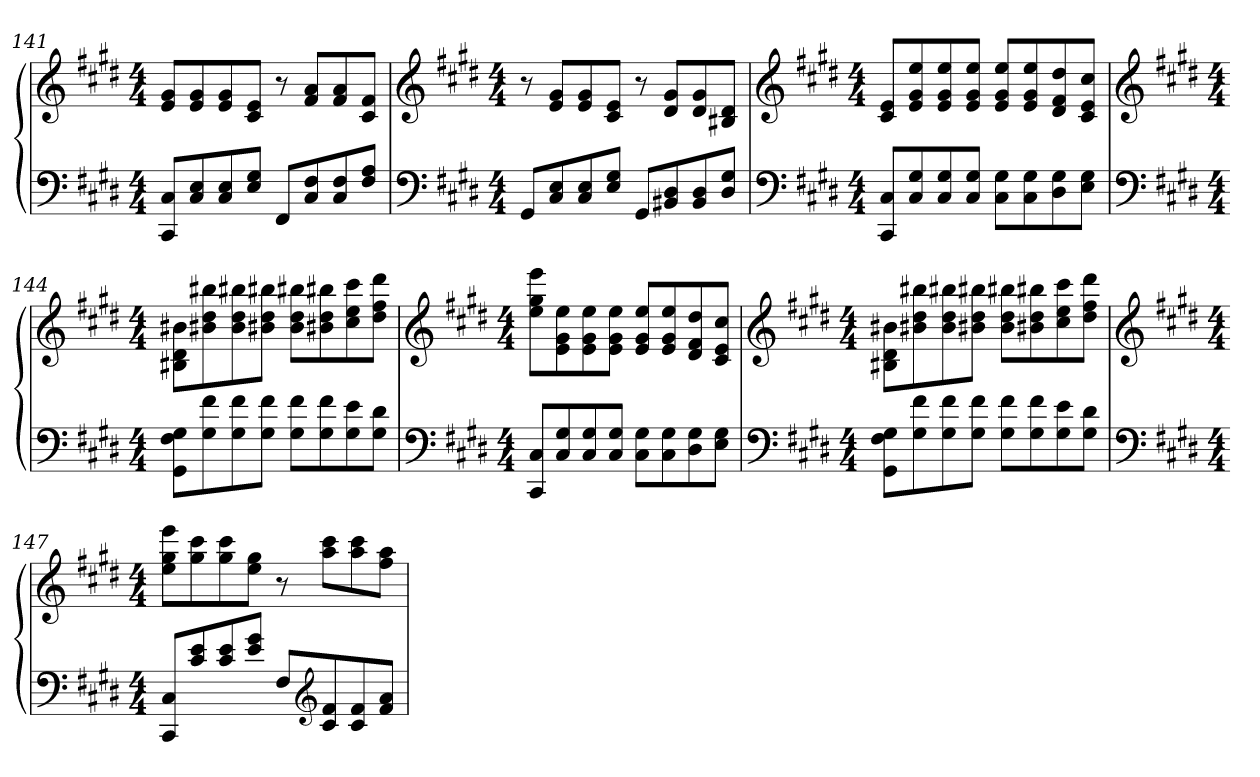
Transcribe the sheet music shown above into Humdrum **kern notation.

**kern	**kern
*part2	*part1
*staff2	*staff1
*clefF4	*clefG2
*k[f#c#g#d#]	*k[f#c#g#d#]
*M4/4	*M4/4
=141	=141
8C#/ 8CC#L	8g#/ 8eL
8E/ 8C#	8g#/ 8e
8E/ 8C#	8g#/ 8e
8G#/ 8EJ	8e/ 8c#J
8FF#/L	8r
8F#/ 8C#	8a/ 8f#L
8F#/ 8C#	8a/ 8f#
8A/ 8F#J	8f#/ 8c#J
=142	=142
*clefF4	*clefG2
*k[f#c#g#d#]	*k[f#c#g#d#]
*M4/4	*M4/4
8GG#/L	8r
8E/ 8C#	8g#/ 8eL
8E/ 8C#	8g#/ 8e
8G#/ 8EJ	8e/ 8c#J
8GG#/L	8r
8D#/ 8BB#X	8g#/ 8d#L
8D#/ 8BB#	8g#/ 8d#
8G#/ 8D#J	8d#/ 8B#XJ
=143	=143
*clefF4	*clefG2
*k[f#c#g#d#]	*k[f#c#g#d#]
*M4/4	*M4/4
8C#/ 8CC#L	8e/ 8c#L
8G#/ 8C#	8ee/ 8g# 8e
8G#/ 8C#	8ee/ 8g# 8e
8G#/ 8C#J	8ee/ 8g# 8eJ
8G#\ 8C#L	8ee/ 8g# 8eL
8G#\ 8C#	8ee/ 8g# 8e
8G#\ 8D#	8dd#/ 8f# 8d#
8G#\ 8EJ	8cc#/ 8e 8c#J
=144	=144
*clefF4	*clefG2
*k[f#c#g#d#]	*k[f#c#g#d#]
*M4/4	*M4/4
8G#\ 8F# 8GG#L	8b#X\ 8d# 8B#XL
8f#\ 8G#	8bb#X\ 8dd# 8b#X
8f#\ 8G#	8bb#X\ 8dd# 8b#
8f#\ 8G#J	8bb#X\ 8dd# 8b#XJ
8f#\ 8G#L	8bb#X\ 8dd# 8b#L
8f#\ 8G#	8bb#X\ 8dd# 8b#X
8e\ 8G#	8ccc#\ 8ee 8cc#
8d#\ 8G#J	8ddd#\ 8ff# 8dd#J
=145	=145
*clefF4	*clefG2
*k[f#c#g#d#]	*k[f#c#g#d#]
*M4/4	*M4/4
8C#/ 8CC#L	8eee\ 8gg# 8eeL
8G#/ 8C#	8ee\ 8g# 8e
8G#/ 8C#	8ee\ 8g# 8e
8G#/ 8C#J	8ee\ 8g# 8eJ
8G#\ 8C#L	8ee/ 8g# 8eL
8G#\ 8C#	8ee/ 8g# 8e
8G#\ 8D#	8dd#/ 8f# 8d#
8G#\ 8EJ	8cc#/ 8e 8c#J
=146	=146
*clefF4	*clefG2
*k[f#c#g#d#]	*k[f#c#g#d#]
*M4/4	*M4/4
8G#\ 8F# 8GG#L	8b#X\ 8d# 8B#XL
8f#\ 8G#	8bb#X\ 8dd# 8b#X
8f#\ 8G#	8bb#X\ 8dd# 8b#
8f#\ 8G#J	8bb#X\ 8dd# 8b#XJ
8f#\ 8G#L	8bb#X\ 8dd# 8b#L
8f#\ 8G#	8bb#X\ 8dd# 8b#X
8e\ 8G#	8ccc#\ 8ee 8cc#
8d#\ 8G#J	8ddd#\ 8ff# 8dd#J
=147	=147
*clefF4	*clefG2
*k[f#c#g#d#]	*k[f#c#g#d#]
*M4/4	*M4/4
8C#/ 8CC#L	8eee\ 8gg# 8eeL
8e/ 8c#	8ccc#\ 8gg#
8e/ 8c#	8ccc#\ 8gg#
8g#/ 8eJ	8gg#\ 8eeJ
8F#/L	8r
*clefG2	*
8f#/ 8c#	8ccc#\ 8aaL
8f#/ 8c#	8ccc#\ 8aa
8a/ 8f#J	8aa\ 8ff#J
=	=
*-	*-
